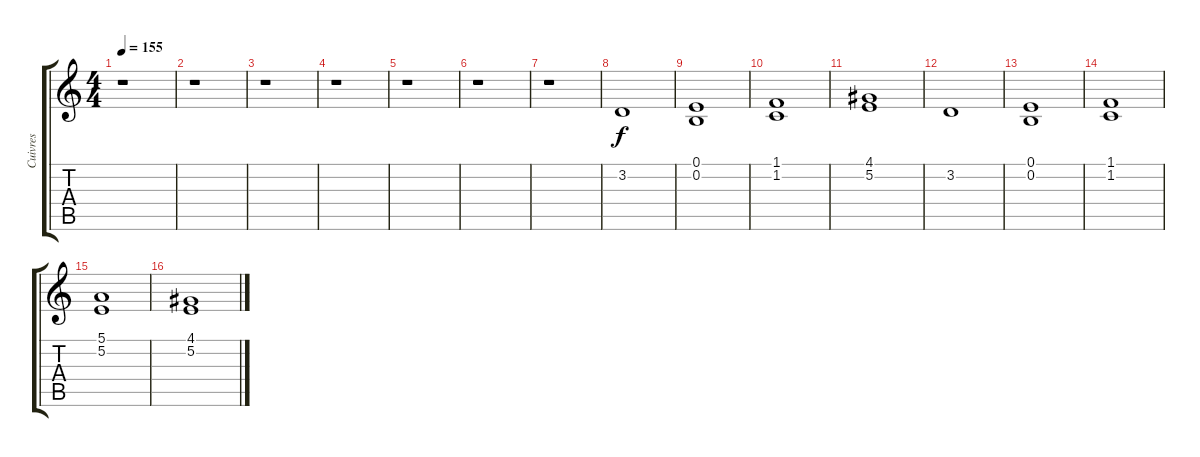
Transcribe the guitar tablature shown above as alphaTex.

\track ("Cuivres" "Cuivres") {instrument brasssection}
\staff {score tabs}
\tuning (E4 B3 G3 D3 A2 E2) {hide}
\ts (4 4)
\tempo 155
\clef g2
\ks c
r.1{dy f} |
r.1 |
r.1 |
r.1 |
r.1 |
r.1 |
r.1 |
3.2.1 |
(0.1 0.2).1 |
(1.1 1.2).1 |
(4.1 5.2).1 |
3.2.1 |
(0.1 0.2).1 |
(1.1 1.2).1 |
(5.1 5.2).1 |
(4.1 5.2).1
